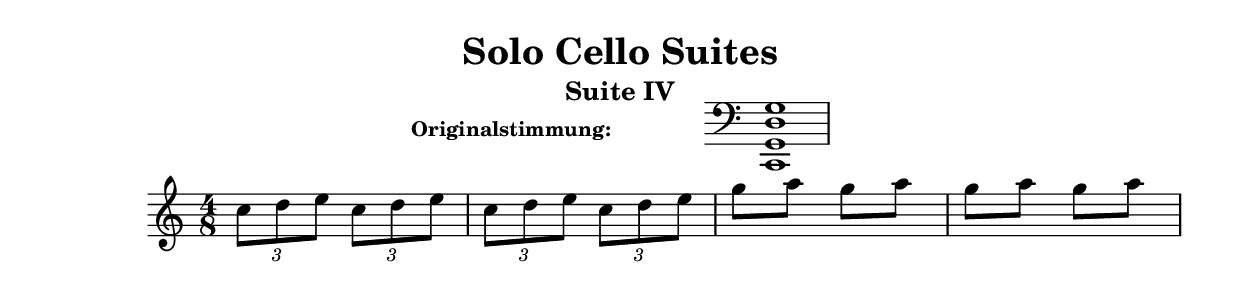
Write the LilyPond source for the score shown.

%% Do not edit this file; it is auto-generated from LSR http://lsr.dsi.unimi.it
%% This file is in the public domain.
\version "2.12.0"

\header {
  lsrtags = "staff-notation"

  texidoc = "
The @code{\\markup} command is quite versatile.  In this snippet, it
contains a @code{\\score} block instead of texts or marks.

"
  doctitle = "Inserting score fragments above a staff, as markups"
} % begin verbatim

tuning = \markup {
  \score {
    \new Staff \with { \remove "Time_signature_engraver" }
    {
      \clef bass  <c, g, d g>1
    }
    \layout { ragged-right = ##t }
  }
}

\header {
  title = "Solo Cello Suites"
  subtitle = "Suite IV"
  subsubtitle = \markup { Originalstimmung: \general-align #Y #CENTER \tuning }
}

\layout { ragged-right = ##f }

\relative c'' {
  \time 4/8
  \times 2/3 { c8 d e } \times 2/3 { c d e }
  \times 2/3 { c8 d e } \times 2/3 { c d e }
  g8 a g a
  g8 a g a
}
